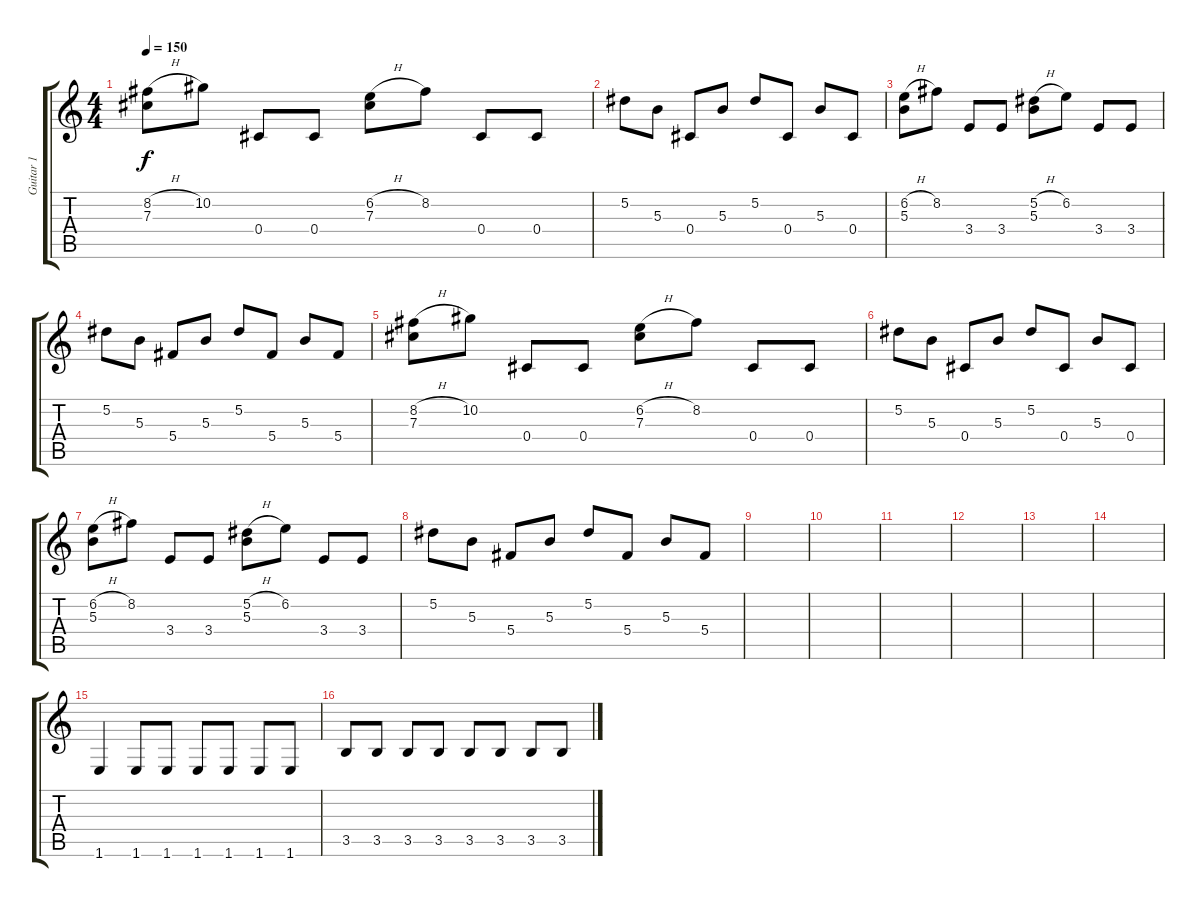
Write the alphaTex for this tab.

\track ("Guitar 1" "Guitar 1") {instrument distortionguitar}
\staff {score tabs}
\tuning (Eb4 Bb3 Gb3 Db3 Ab2 Eb2) {hide}
\ts (4 4)
\tempo 150
\clef g2
\ks c
(8.2{h} 7.3).8{dy f} 10.2.8 0.4.8 0.4.8 (6.2{h} 7.3).8 8.2.8 0.4.8 0.4.8 |
5.2.8 5.3.8 0.4.8 5.3.8 5.2.8 0.4.8 5.3.8 0.4.8 |
(6.2{h} 5.3).8 8.2.8 3.4.8 3.4.8 (5.2{h} 5.3).8 6.2.8 3.4.8 3.4.8 |
5.2.8 5.3.8 5.4.8 5.3.8 5.2.8 5.4.8 5.3.8 5.4.8 |
(8.2{h} 7.3).8 10.2.8 0.4.8 0.4.8 (6.2{h} 7.3).8 8.2.8 0.4.8 0.4.8 |
5.2.8 5.3.8 0.4.8 5.3.8 5.2.8 0.4.8 5.3.8 0.4.8 |
(6.2{h} 5.3).8 8.2.8 3.4.8 3.4.8 (5.2{h} 5.3).8 6.2.8 3.4.8 3.4.8 |
5.2.8 5.3.8 5.4.8 5.3.8 5.2.8 5.4.8 5.3.8 5.4.8 |
|
|
|
|
|
|
1.6.4 1.6.8 1.6.8 1.6.8 1.6.8 1.6.8 1.6.8 |
3.5.8 3.5.8 3.5.8 3.5.8 3.5.8 3.5.8 3.5.8 3.5.8
